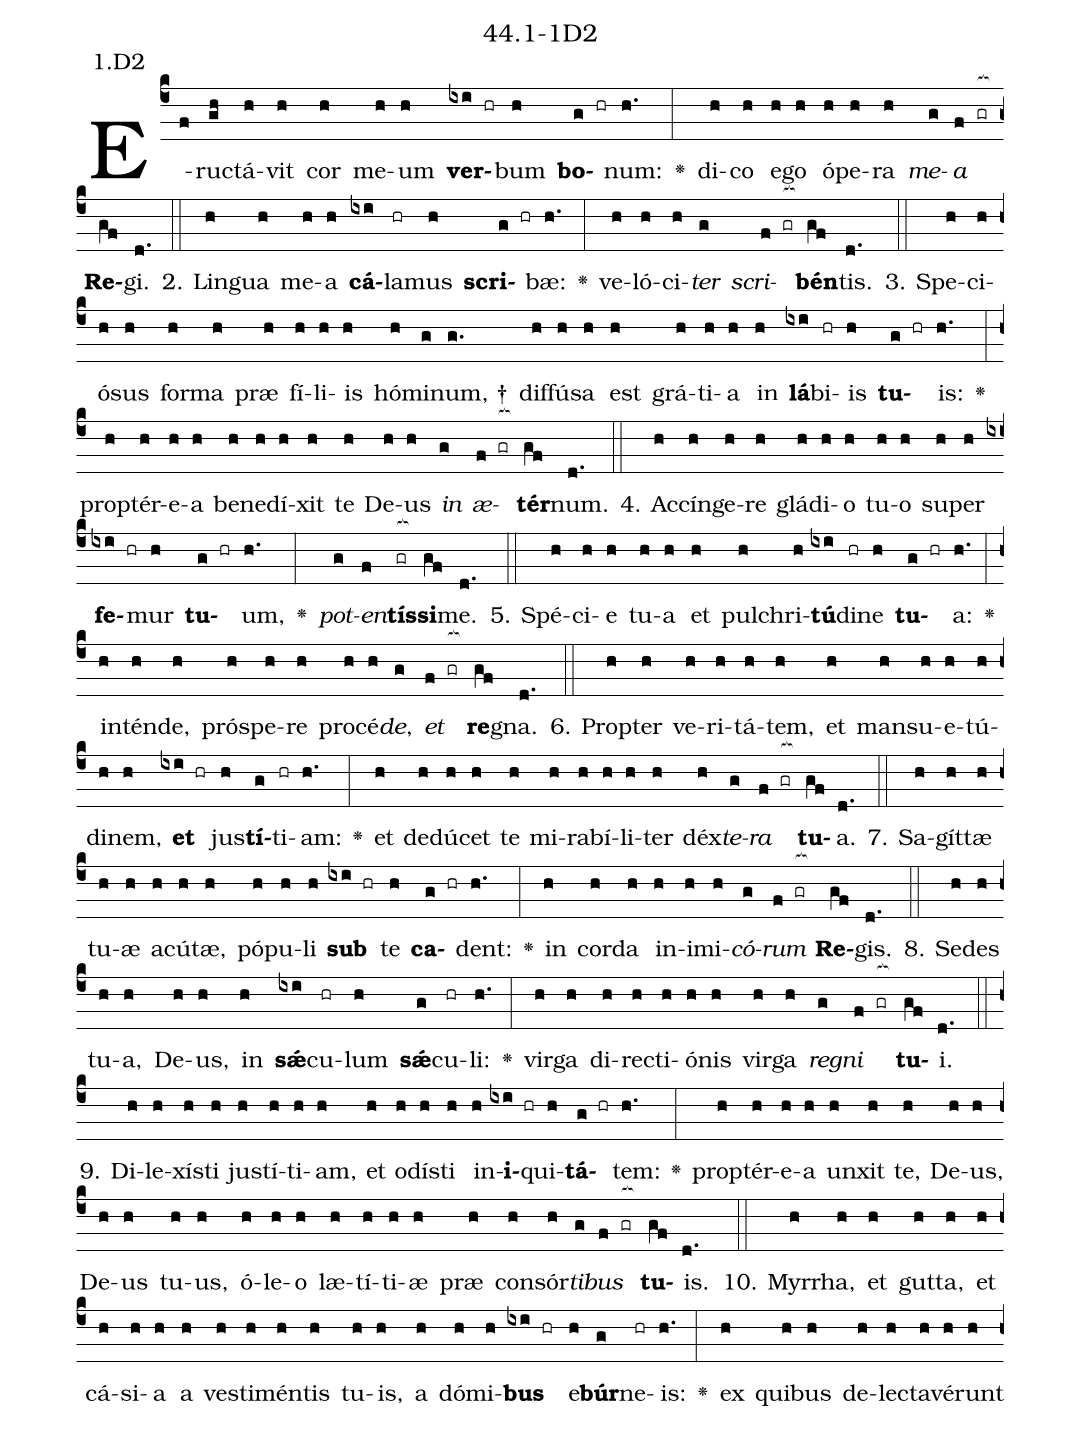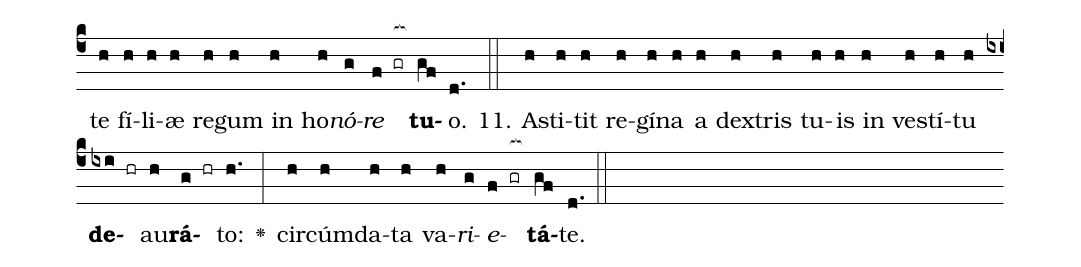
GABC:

name: 44.1-1D2;
annotation: 1.D2;
%%
(c4)E(f)ruc(gh)tá(h)vit(h) cor(h) me(h)um(h) <b>ver</b>(ixi hr)bum(h) <b>bo</b>(g hr)num:(h.) <v>\greheightstar</v>(:) di(h)co(h) e(h)go(h) ó(h)pe(h)ra(h) <i>me</i>(g)<i>a</i>(f gr[ocb:1{]) <b>Re</b>(gf[ocb:0}])gi.(d.) (::)
2. Lin(h)gua(h) me(h)a(h) <b>cá</b>(ixi)la(hr)mus(h) <b>scri</b>(g hr)bæ:(h.) <v>\greheightstar</v>(:) ve(h)ló(h)ci(h)<i>ter</i>(g) <i>scri</i>(f gr[ocb:1{])<b>bén</b>(gf[ocb:0}])tis.(d.) (::)
3. Spe(h)ci(h)ó(h)sus(h) for(h)ma(h) præ(h) fí(h)li(h)is(h) hó(h)mi(g)num, †(g.) dif(h)fú(h)sa(h) est(h) grá(h)ti(h)a(h) in(h) <b>lá</b>(ixi)bi(hr)is(h) <b>tu</b>(g hr)is:(h.) <v>\greheightstar</v>(:) prop(h)tér(h)e(h)a(h) be(h)ne(h)dí(h)xit(h) te(h) De(h)us(h) <i>in</i>(g) <i>æ</i>(f gr[ocb:1{])<b>tér</b>(gf[ocb:0}])num.(d.) (::)
4. Ac(h)cín(h)ge(h)re(h) glá(h)di(h)o(h) tu(h)o(h) su(h)per(h) <b>fe</b>(ixi hr)mur(h) <b>tu</b>(g hr)um,(h.) <v>\greheightstar</v>(:) <i>pot</i>(g)<i>en</i>(f)<b>tís</b>(gr[ocb:1{])<b>si</b>(gf[ocb:0}])me.(d.) (::)
5. Spé(h)ci(h)e(h) tu(h)a(h) et(h) pul(h)chri(h)<b>tú</b>(ixi)di(hr)ne(h) <b>tu</b>(g hr)a:(h.) <v>\greheightstar</v>(:) in(h)tén(h)de,(h) pró(h)spe(h)re(h) pro(h)cé(h)<i>de</i>,(g) <i>et</i>(f gr[ocb:1{]) <b>re</b>(gf[ocb:0}])gna.(d.) (::)
6. Prop(h)ter(h) ve(h)ri(h)tá(h)tem,(h) et(h) man(h)su(h)e(h)tú(h)di(h)nem,(h) <b>et</b>(ixi hr) jus(h)<b>tí</b>(g)ti(hr)am:(h.) <v>\greheightstar</v>(:) et(h) de(h)dú(h)cet(h) te(h) mi(h)ra(h)bí(h)li(h)ter(h) déx(h)<i>te</i>(g)<i>ra</i>(f gr[ocb:1{]) <b>tu</b>(gf[ocb:0}])a.(d.) (::)
7. Sa(h)gít(h)tæ(h) tu(h)æ(h) a(h)cú(h)tæ,(h) pó(h)pu(h)li(h) <b>sub</b>(ixi hr) te(h) <b>ca</b>(g hr)dent:(h.) <v>\greheightstar</v>(:) in(h) cor(h)da(h) in(h)i(h)mi(h)<i>có</i>(g)<i>rum</i>(f gr[ocb:1{]) <b>Re</b>(gf[ocb:0}])gis.(d.) (::)
8. Se(h)des(h) tu(h)a,(h) De(h)us,(h) in(h) <b>sǽ</b>(ixi)cu(hr)lum(h) <b>sǽ</b>(g)cu(hr)li:(h.) <v>\greheightstar</v>(:) vir(h)ga(h) di(h)rec(h)ti(h)ó(h)nis(h) vir(h)ga(h) <i>re</i>(g)<i>gni</i>(f gr[ocb:1{]) <b>tu</b>(gf[ocb:0}])i.(d.) (::)
9. Di(h)le(h)xís(h)ti(h) jus(h)tí(h)ti(h)am,(h) et(h) o(h)dís(h)ti(h) in(h)<b>i</b>(ixi hr)qui(h)<b>tá</b>(g hr)tem:(h.) <v>\greheightstar</v>(:) prop(h)tér(h)e(h)a(h) un(h)xit(h) te,(h) De(h)us,(h) De(h)us(h) tu(h)us,(h) ó(h)le(h)o(h) læ(h)tí(h)ti(h)æ(h) præ(h) con(h)sór(h)<i>ti</i>(g)<i>bus</i>(f gr[ocb:1{]) <b>tu</b>(gf[ocb:0}])is.(d.) (::)
10. Myr(h)rha,(h) et(h) gut(h)ta,(h) et(h) cá(h)si(h)a(h) a(h) ves(h)ti(h)mén(h)tis(h) tu(h)is,(h) a(h) dó(h)mi(h)<b>bus</b>(ixi hr) e(h)<b>búr</b>(g)ne(hr)is:(h.) <v>\greheightstar</v>(:) ex(h) qui(h)bus(h) de(h)lec(h)ta(h)vé(h)runt(h) te(h) fí(h)li(h)æ(h) re(h)gum(h) in(h) ho(h)<i>nó</i>(g)<i>re</i>(f gr[ocb:1{]) <b>tu</b>(gf[ocb:0}])o.(d.) (::)
11. A(h)sti(h)tit(h) re(h)gí(h)na(h) a(h) dex(h)tris(h) tu(h)is(h) in(h) ves(h)tí(h)tu(h) <b>de</b>(ixi hr)au(h)<b>rá</b>(g hr)to:(h.) <v>\greheightstar</v>(:) cir(h)cúm(h)da(h)ta(h) va(h)<i>ri</i>(g)<i>e</i>(f gr[ocb:1{])<b>tá</b>(gf[ocb:0}])te.(d.) (::)
